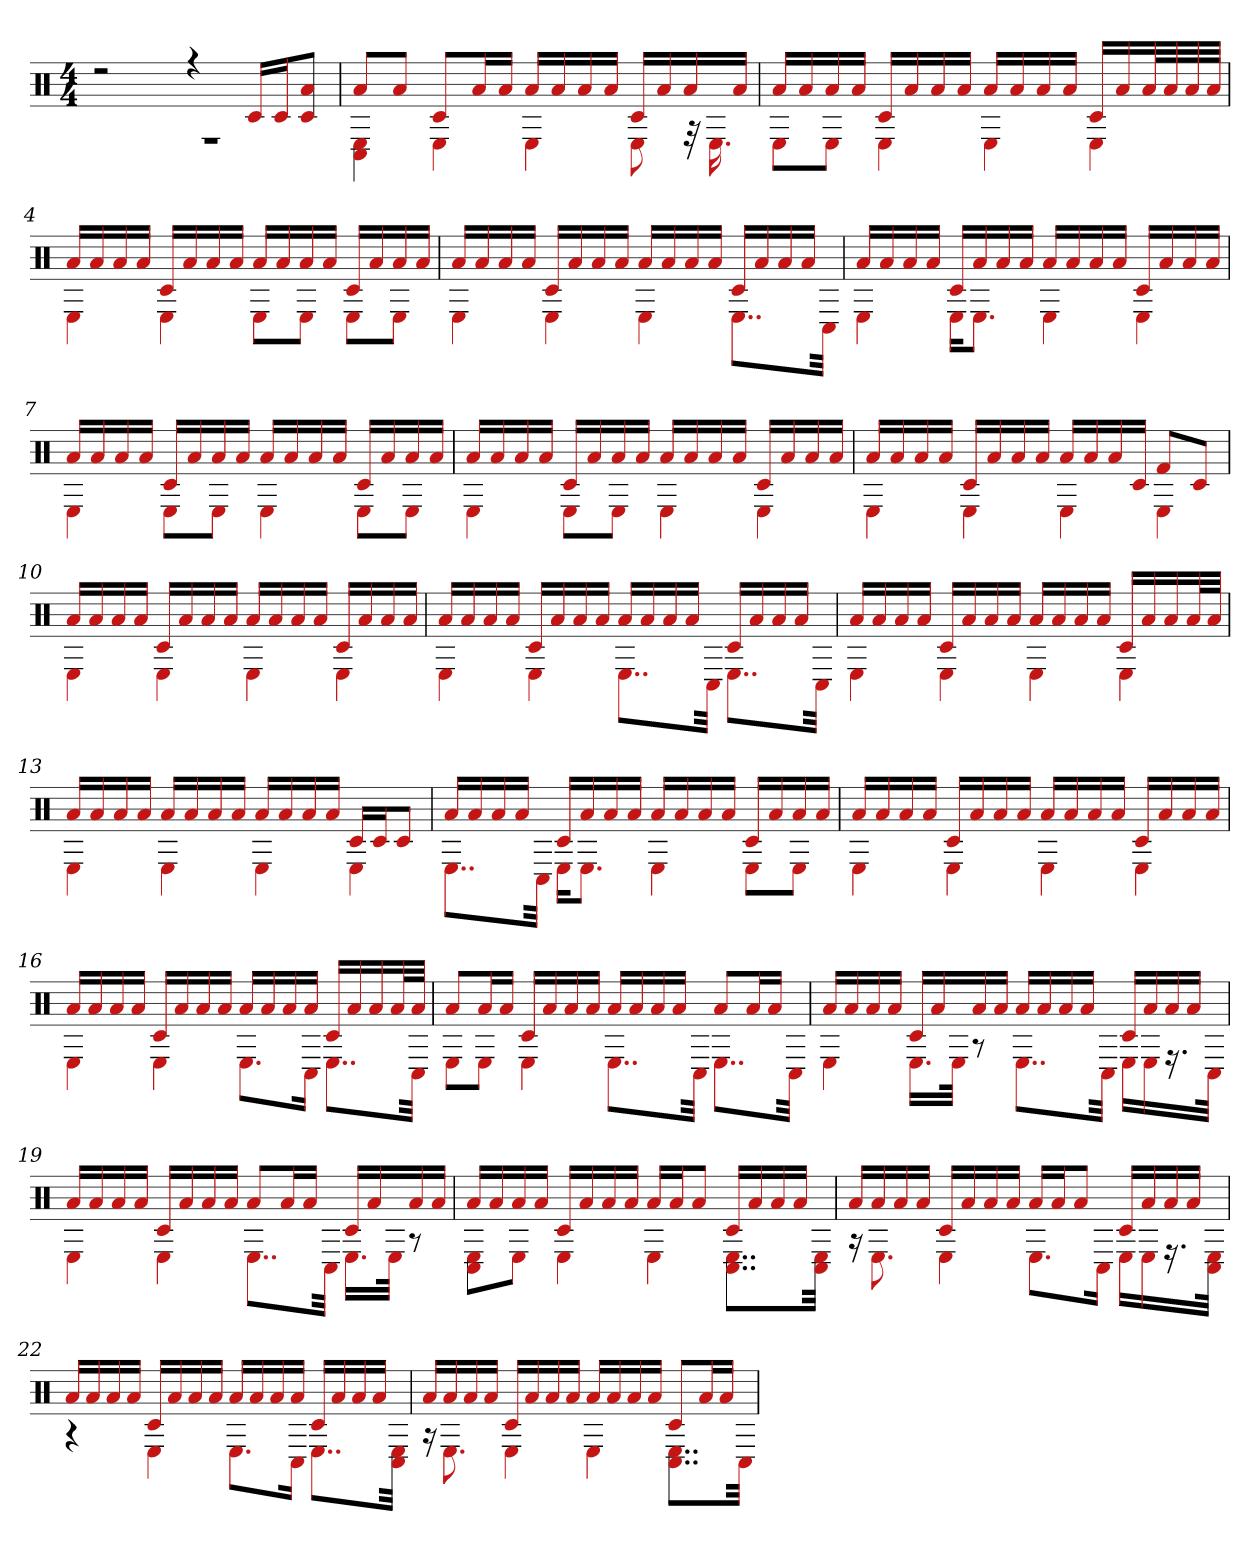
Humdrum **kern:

**kern
*part1
*staff1
*clefX
*k[]
*M4/4
=1
*^
2r	1r
4r	.
16c#LL	.
16c#J	.
8c# 8aJ	.
=2	=2
8aL	4C# 4E
8aJ	.
8c#L	4E
16aL	.
16aJJ	.
16aLL	4E
16a	.
16a	.
16aJJ	.
16c#LL	8E
16a	.
16a	32r
.	16.E
16aJJ	.
=3	=3
16aLL	8EL
16a	.
16a	8EJ
16aJJ	.
16c#LL	4E
16a	.
16a	.
16aJJ	.
16aLL	4E
16a	.
16a	.
16aJJ	.
16c#LL	4E
16a	.
32aL	.
32a	.
32a	.
32aJJJ	.
=4	=4
16aLL	4E
16a	.
16a	.
16aJJ	.
16c#LL	4E
16a	.
16a	.
16aJJ	.
16aLL	8EL
16a	.
16a	8EJ
16aJJ	.
16c#LL	8EL
16a	.
16a	8EJ
16aJJ	.
=5	=5
16aLL	4E
16a	.
16a	.
16aJJ	.
16c#LL	4E
16a	.
16a	.
16aJJ	.
16aLL	4E
16a	.
16a	.
16aJJ	.
16c#LL	8..EL
16a	.
16a	.
16aJJ	.
.	32C#Jkk
=6	=6
16aLL	4E
16a	.
16a	.
16aJJ	.
16c#LL	16EKL
16a	8.EJ
16a	.
16aJJ	.
16aLL	4E
16a	.
16a	.
16aJJ	.
16c#LL	4E
16a	.
16a	.
16aJJ	.
=7	=7
16aLL	4E
16a	.
16a	.
16aJJ	.
16c#LL	8EL
16a	.
16a	8EJ
16aJJ	.
16aLL	4E
16a	.
16a	.
16aJJ	.
16c#LL	8EL
16a	.
16a	8EJ
16aJJ	.
=8	=8
16aLL	4E
16a	.
16a	.
16aJJ	.
16c#LL	8EL
16a	.
16a	8EJ
16aJJ	.
16aLL	4E
16a	.
16a	.
16aJJ	.
16c#LL	4E
16a	.
16a	.
16aJJ	.
=9	=9
16aLL	4E
16a	.
16a	.
16aJJ	.
16c#LL	4E
16a	.
16a	.
16aJJ	.
16aLL	4E
16a	.
16a	.
16c#JJ	.
8f#L	4E
8c#J	.
=10	=10
16aLL	4E
16a	.
16a	.
16aJJ	.
16c#LL	4E
16a	.
16a	.
16aJJ	.
16aLL	4E
16a	.
16a	.
16aJJ	.
16c#LL	4E
16a	.
16a	.
16aJJ	.
=11	=11
16aLL	4E
16a	.
16a	.
16aJJ	.
16c#LL	4E
16a	.
16a	.
16aJJ	.
16aLL	8..EL
16a	.
16a	.
16aJJ	.
.	32C#Jkk
16c#LL	8..EL
16a	.
16a	.
16aJJ	.
.	32C#Jkk
=12	=12
16aLL	4E
16a	.
16a	.
16aJJ	.
16c#LL	4E
16a	.
16a	.
16aJJ	.
16aLL	4E
16a	.
16a	.
16aJJ	.
16c#LL	4E
16a	.
16a	.
32aL	.
32aJJJ	.
=13	=13
16aLL	4E
16a	.
16a	.
16aJJ	.
16aLL	4E
16a	.
16a	.
16aJJ	.
16aLL	4E
16a	.
16a	.
16aJJ	.
16c#LL	4E
16c#J	.
8c#J	.
=14	=14
16aLL	8..EL
16a	.
16a	.
16aJJ	.
.	32C#Jkk
16c#LL	16EKL
16a	8.EJ
16a	.
16aJJ	.
16aLL	4E
16a	.
16a	.
16aJJ	.
16c#LL	8EL
16a	.
16a	8EJ
16aJJ	.
=15	=15
16aLL	4E
16a	.
16a	.
16aJJ	.
16c#LL	4E
16a	.
16a	.
16aJJ	.
16aLL	4E
16a	.
16a	.
16aJJ	.
16c#LL	4E
16a	.
16a	.
16aJJ	.
=16	=16
16aLL	4E
16a	.
16a	.
16aJJ	.
16c#LL	4E
16a	.
16a	.
16aJJ	.
16aLL	8.EL
16a	.
16a	.
16aJJ	16C#Jk
16c#LL	8..EL
16a	.
16a	.
32aL	.
32aJJJ	32C#Jkk
=17	=17
8aL	8EL
16aL	8EJ
16aJJ	.
16c#LL	4E
16a	.
16a	.
16aJJ	.
16aLL	8..EL
16a	.
16a	.
16aJJ	.
.	32C#Jkk
8aL	8..EL
16aL	.
16aJJ	.
.	32C#Jkk
=18	=18
16aLL	4E
16a	.
16a	.
16aJJ	.
16c#LL	16.ELL
16a	.
.	32EJJk
16a	8r
16aJJ	.
16aLL	8..EL
16a	.
16a	.
16aJJ	.
.	32C#Jkk
16c#LL	16ELL
16a	16E
16a	16.r
16aJJ	.
.	32C#JJk
=19	=19
16aLL	4E
16a	.
16a	.
16aJJ	.
16c#LL	4E
16a	.
16a	.
16aJJ	.
8aL	8..EL
16aL	.
16aJJ	.
.	32C#Jkk
16c#LL	16.ELL
16a	.
.	32EJJk
16a	8r
16aJJ	.
=20	=20
16aLL	8C# 8EL
16a	.
16a	8EJ
16aJJ	.
16c#LL	4E
16a	.
16a	.
16aJJ	.
16aLL	4E
16aJ	.
8aJ	.
16c#LL	8..C# 8..EL
16a	.
16a	.
16aJJ	.
.	32C# 32EJkk
=21	=21
16aLL	16r
16a	8.E
16a	.
16aJJ	.
16c#LL	4E
16a	.
16a	.
16aJJ	.
16aLL	8.EL
16aJ	.
8aJ	.
.	16C#Jk
16c#LL	16ELL
16a	16E
16a	16.r
16aJJ	.
.	32C# 32EJJk
=22	=22
16aLL	4r
16a	.
16a	.
16aJJ	.
16c#LL	4E
16a	.
16a	.
16aJJ	.
16aLL	8.EL
16a	.
16a	.
16aJJ	16C#Jk
16c#LL	8..EL
16a	.
16a	.
16aJJ	.
.	32C# 32EJkk
=23	=23
16aLL	16r
16a	8.E
16a	.
16aJJ	.
16c#LL	4E
16a	.
16a	.
16aJJ	.
16aLL	4E
16a	.
16a	.
16aJJ	.
8c#L	8..C# 8..EL
16aL	.
16aJJ	.
.	32C#Jkk
*v	*v
=
*-
